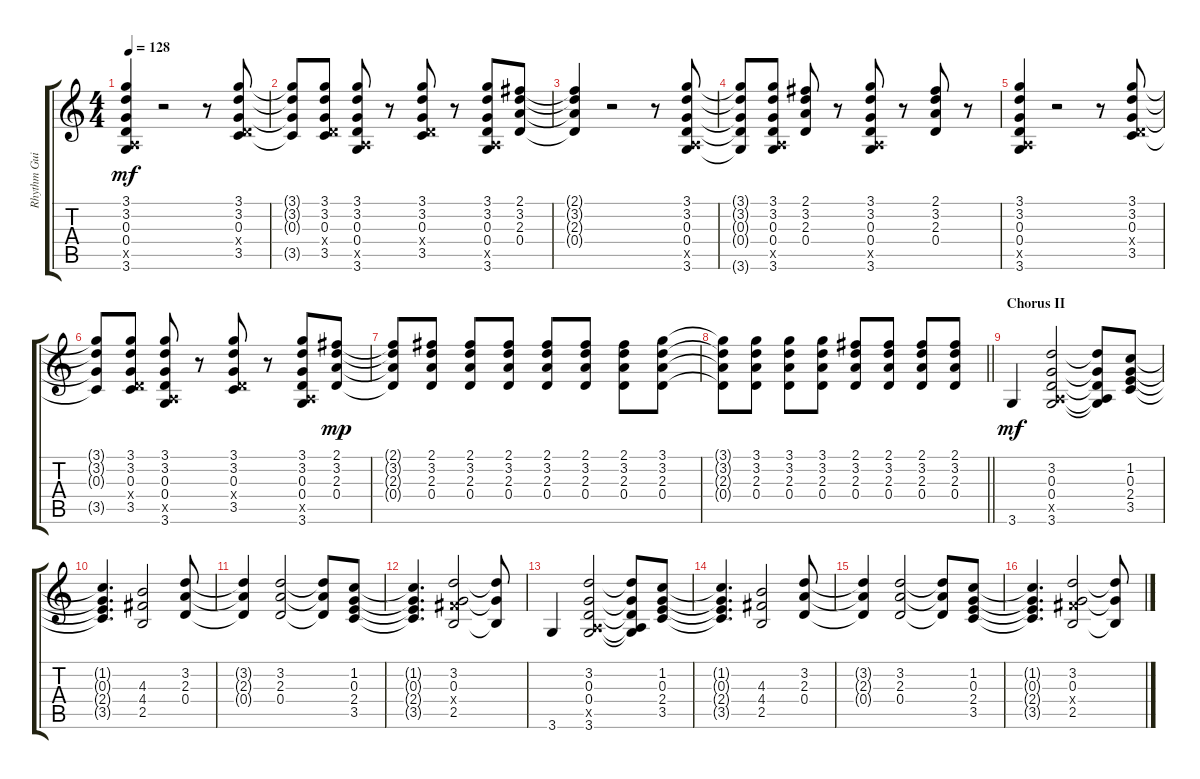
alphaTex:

\track ("Rhythm Guitar" "Rhythm Gui") {instrument overdrivenguitar}
\staff {score tabs}
\tuning (E4 B3 G3 D3 A2 E2) {hide}
\ts (4 4)
\tempo 128
\clef g2
\ks c
(3.1 3.2 0.3 0.4 0.5{x} 3.6).4{dy mf} r.2 r.8 (3.1 3.2 0.3 0.4{x} 3.5).8 |
(3.1{t} 3.2{t} 0.3{t} 3.5{t}).8 (3.1 3.2 0.3 0.4{x} 3.5).8 (3.1 3.2 0.3 0.4 0.5{x} 3.6).8 r.8 (3.1 3.2 0.3 0.4{x} 3.5).8 r.8 (3.1 3.2 0.3 0.4 0.5{x} 3.6).8 (2.1 3.2 2.3 0.4).8 |
(2.1{t} 3.2{t} 2.3{t} 0.4{t}).4 r.2 r.8 (3.1 3.2 0.3 0.4 0.5{x} 3.6).8 |
(3.1{t} 3.2{t} 0.3{t} 0.4{t} 3.6{t}).8 (3.1 3.2 0.3 0.4 0.5{x} 3.6).8 (2.1 3.2 2.3 0.4).8 r.8 (3.1 3.2 0.3 0.4 0.5{x} 3.6).8 r.8 (2.1 3.2 2.3 0.4).8 r.8 |
(3.1 3.2 0.3 0.4 0.5{x} 3.6).4 r.2 r.8 (3.1 3.2 0.3 0.4{x} 3.5).8 |
(3.1{t} 3.2{t} 0.3{t} 3.5{t}).8 (3.1 3.2 0.3 0.4{x} 3.5).8 (3.1 3.2 0.3 0.4 0.5{x} 3.6).8 r.8 (3.1 3.2 0.3 0.4{x} 3.5).8 r.8 (3.1 3.2 0.3 0.4 0.5{x} 3.6).8 (2.1 3.2 2.3 0.4).8{dy mp} |
(2.1{t} 3.2{t} 2.3{t} 0.4{t}).8 (2.1 3.2 2.3 0.4).8 (2.1 3.2 2.3 0.4).8 (2.1 3.2 2.3 0.4).8 (2.1 3.2 2.3 0.4).8 (2.1 3.2 2.3 0.4).8 (2.1 3.2 2.3 0.4).8 (3.1 3.2 2.3 0.4).8 |
\barLineRight lightlight
(3.1{t} 3.2{t} 2.3{t} 0.4{t}).8 (3.1 3.2 2.3 0.4).8 (3.1 3.2 2.3 0.4).8 (3.1 3.2 2.3 0.4).8 (2.1 3.2 2.3 0.4).8 (2.1 3.2 2.3 0.4).8 (2.1 3.2 2.3 0.4).8 (2.1 3.2 2.3 0.4).8 |
\section ("" "Chorus II")
3.6.4{dy mf} (3.2 0.3 0.4 0.5{x} 3.6).2 (3.2{t} 0.3{t} 0.4{t} 0.5{t} 3.6{t}).8 (1.2 0.3 2.4 3.5).8 |
(1.2{t} 0.3{t} 2.4{t} 3.5{t}).4{d} (4.3 4.4 2.5).2 (3.2 2.3 0.4).8 |
(3.2{t} 2.3{t} 0.4{t}).4 (3.2 2.3 0.4).2 (3.2{t} 2.3{t} 0.4{t}).8 (1.2 0.3 2.4 3.5).8 |
(1.2{t} 0.3{t} 2.4{t} 3.5{t}).4{d} (3.2 0.3 4.4{x} 2.5).2 (3.2{t} 0.3{t} 2.5{t}).8 |
3.6.4 (3.2 0.3 0.4 0.5{x} 3.6).2 (3.2{t} 0.3{t} 0.4{t} 0.5{t} 3.6{t}).8 (1.2 0.3 2.4 3.5).8 |
(1.2{t} 0.3{t} 2.4{t} 3.5{t}).4{d} (4.3 4.4 2.5).2 (3.2 2.3 0.4).8 |
(3.2{t} 2.3{t} 0.4{t}).4 (3.2 2.3 0.4).2 (3.2{t} 2.3{t} 0.4{t}).8 (1.2 0.3 2.4 3.5).8 |
(1.2{t} 0.3{t} 2.4{t} 3.5{t}).4{d} (3.2 0.3 4.4{x} 2.5).2 (3.2{t} 0.3{t} 2.5{t}).8
